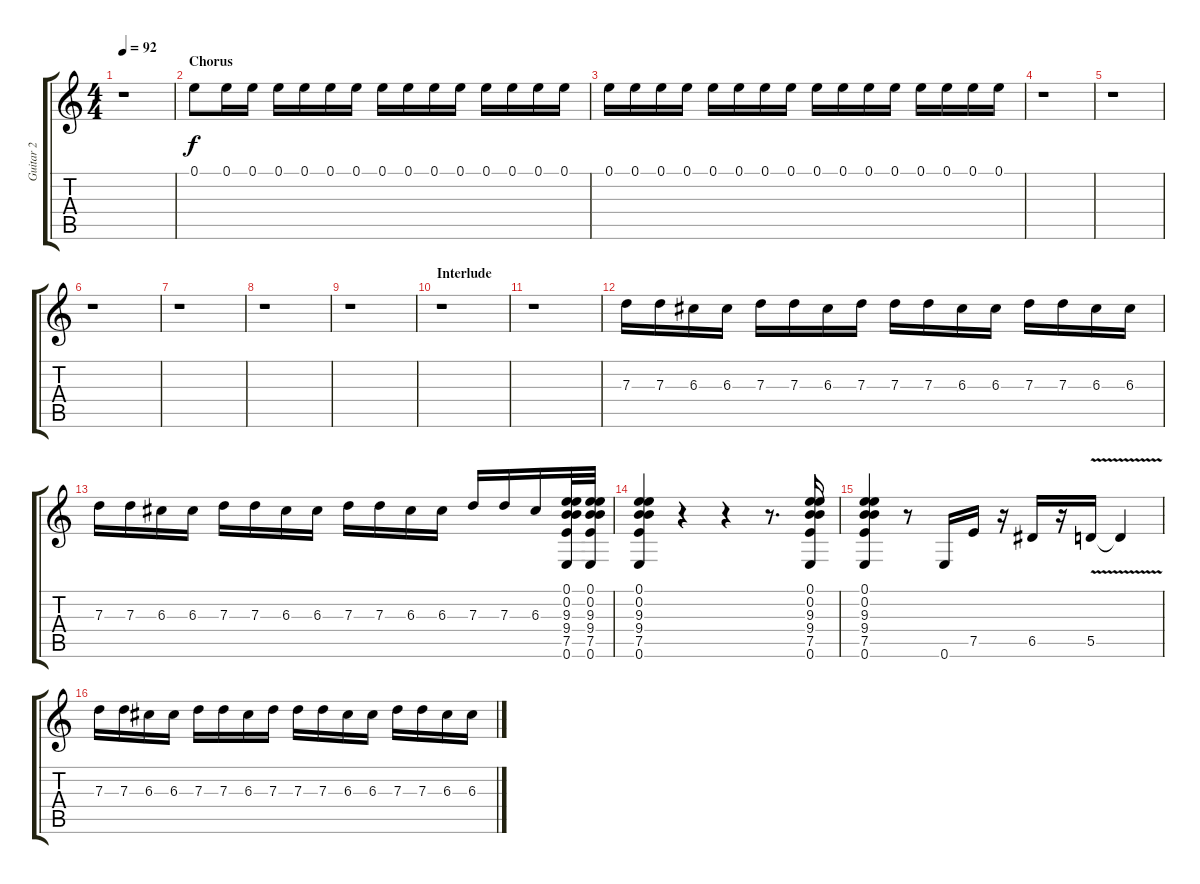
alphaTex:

\track ("Guitar 2" "Guitar 2") {instrument distortionguitar}
\staff {score tabs}
\tuning (E4 B3 G3 D3 A2 E2) {hide}
\ts (4 4)
\tempo 92
\clef g2
\ks c
r.1{dy f} |
\section ("" "Chorus")
0.1.8 0.1.16 0.1.16 0.1.16 0.1.16 0.1.16 0.1.16 0.1.16 0.1.16 0.1.16 0.1.16 0.1.16 0.1.16 0.1.16 0.1.16 |
0.1.16 0.1.16 0.1.16 0.1.16 0.1.16 0.1.16 0.1.16 0.1.16 0.1.16 0.1.16 0.1.16 0.1.16 0.1.16 0.1.16 0.1.16 0.1.16 |
r.1 |
r.1 |
r.1 |
r.1 |
r.1 |
r.1 |
\section ("" "Interlude")
r.1 |
r.1 |
7.3.16 7.3.16 6.3.16 6.3.16 7.3.16 7.3.16 6.3.16 7.3.16 7.3.16 7.3.16 6.3.16 6.3.16 7.3.16 7.3.16 6.3.16 6.3.16 |
7.3.16 7.3.16 6.3.16 6.3.16 7.3.16 7.3.16 6.3.16 6.3.16 7.3.16 7.3.16 6.3.16 6.3.16 7.3.16 7.3.16 6.3.16 (0.1 0.2 9.3 9.4 7.5 0.6).32 (0.1 0.2 9.3 9.4 7.5 0.6).32 |
(0.1 0.2 9.3 9.4 7.5 0.6).4 r.4 r.4 r.8{d} (0.1 0.2 9.3 9.4 7.5 0.6).16 |
(0.1 0.2 9.3 9.4 7.5 0.6).4 r.8 0.6.16 7.5.16 r.16 6.5.16 r.16 5.5{v}.16 5.5{t}.4 |
7.3.16 7.3.16 6.3.16 6.3.16 7.3.16 7.3.16 6.3.16 7.3.16 7.3.16 7.3.16 6.3.16 6.3.16 7.3.16 7.3.16 6.3.16 6.3.16
